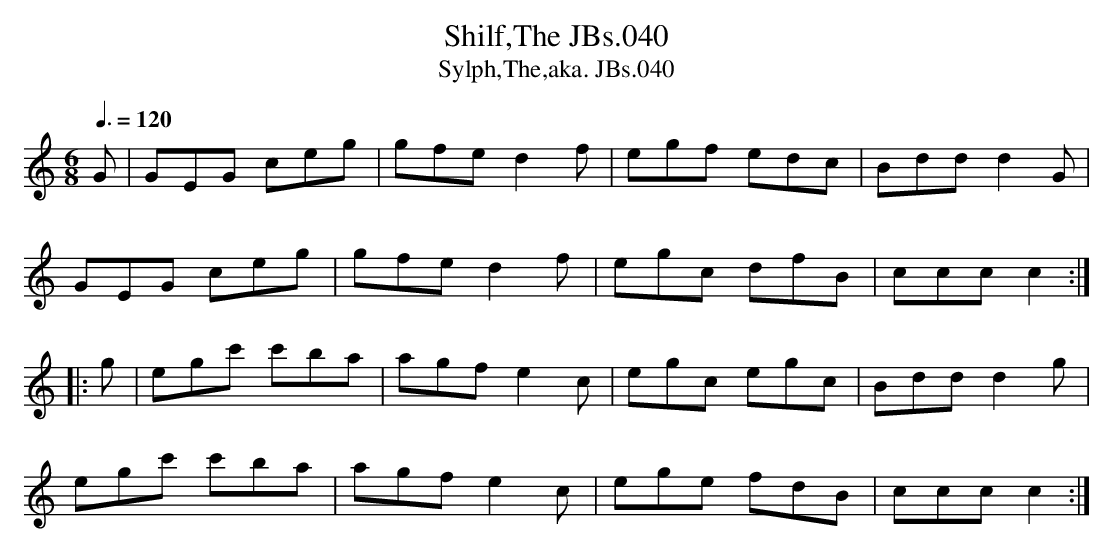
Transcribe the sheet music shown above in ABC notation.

X:1
T:Shilf,The JBs.040
T:Sylph,The,aka. JBs.040
M:6/8
L:1/8
Q:3/8=120
K:C major
G|GEG ceg|gfe d2f|egf edc|Bdd d2G|!
GEG ceg|gfe d2f|egc dfB|ccc c2:|!
|:g|egc' c'ba|agf e2c|egc egc|Bdd d2 g|!
egc' c'ba|agf e2c|ege fdB|ccc c2:|
